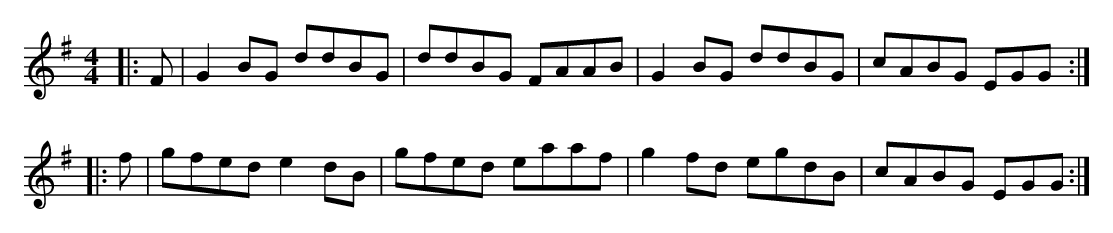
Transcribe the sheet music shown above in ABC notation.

X:1
M:4/4
K:G
|:F|G2 BG ddBG|ddBG FAAB|G2 BG ddBG|cABG EGG:|
|:f|gfed e2 dB|gfed eaaf|g2 fd egdB|cABG EGG:|
